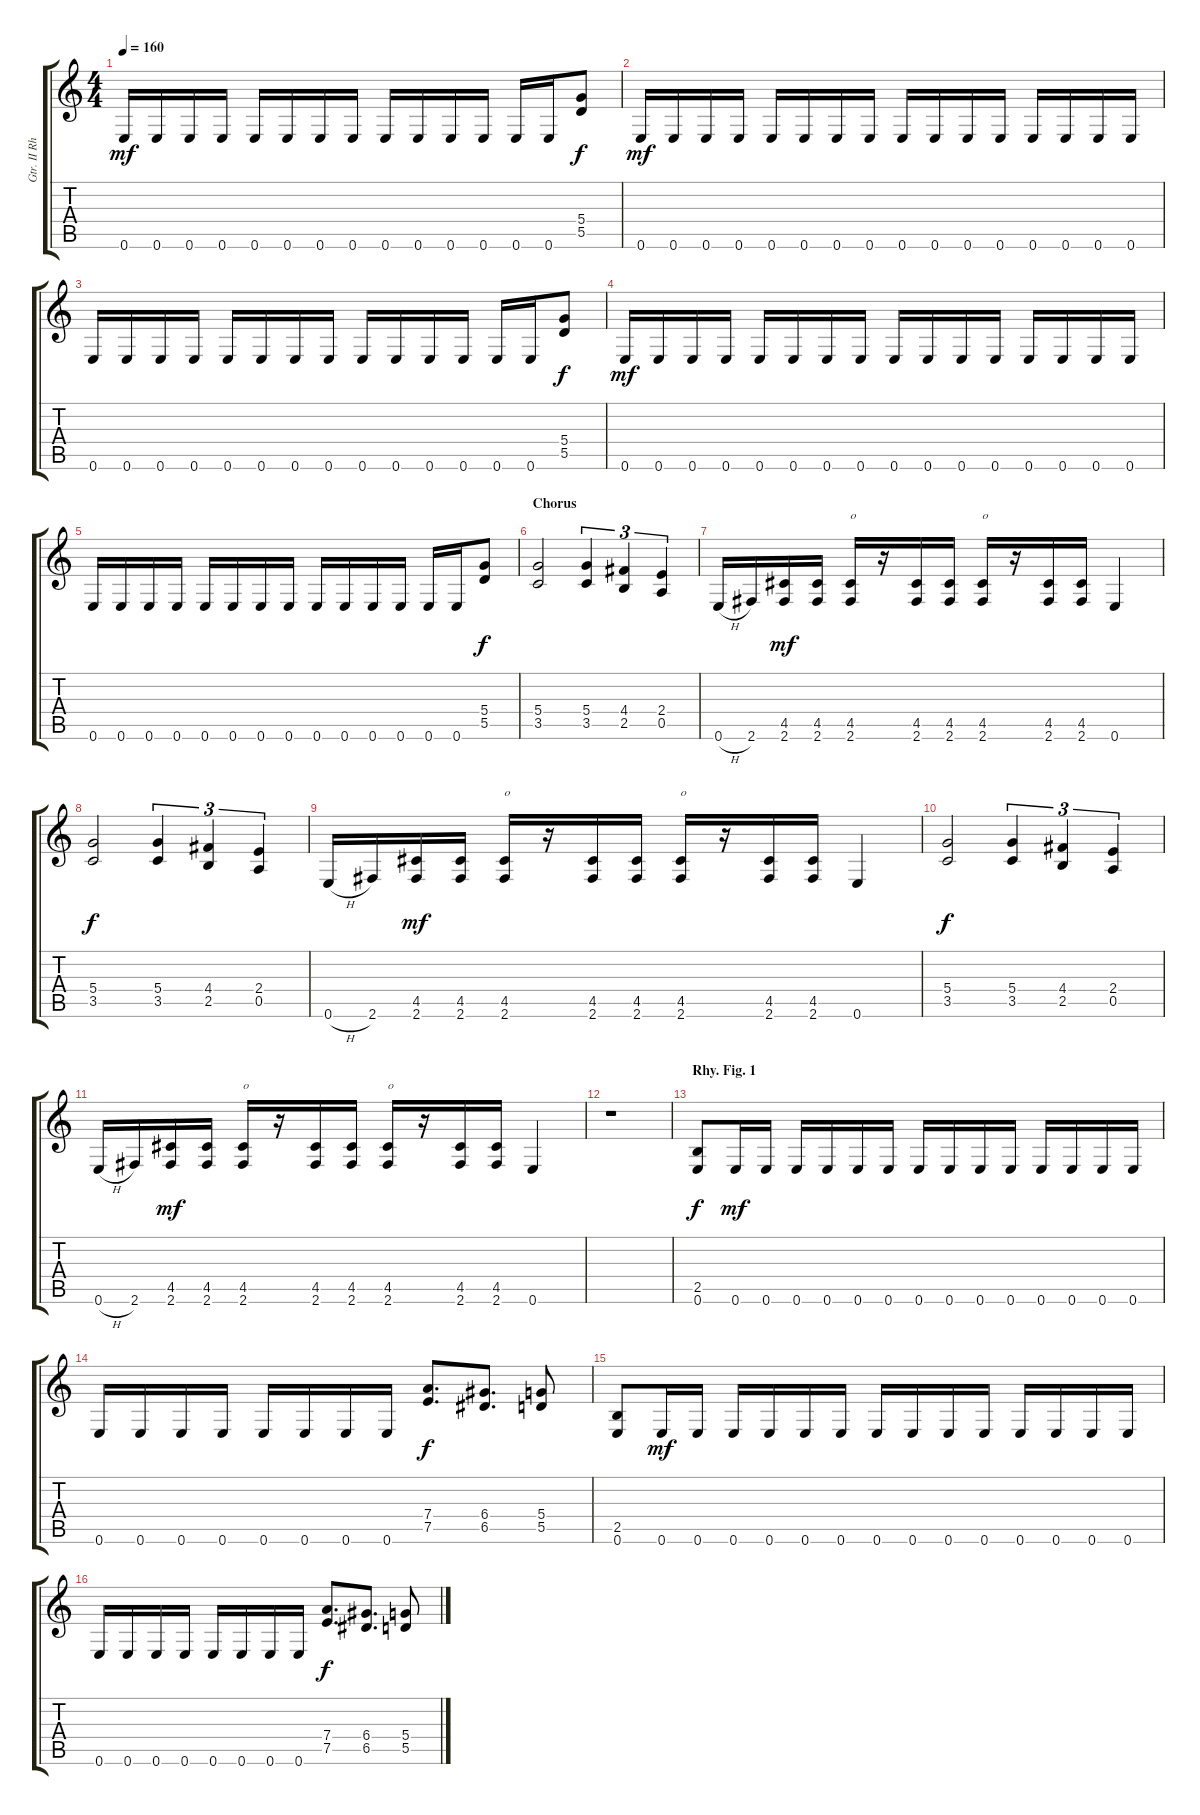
\track ("Gtr. II Rhytm" "Gtr. II Rh") {instrument overdrivenguitar}
\staff {score tabs}
\tuning (E4 B3 G3 D3 A2 E2) {hide}
\ts (4 4)
\tempo 160
\clef g2
\ks c
0.6.16{dy mf} 0.6.16 0.6.16 0.6.16 0.6.16 0.6.16 0.6.16 0.6.16 0.6.16 0.6.16 0.6.16 0.6.16 0.6.16 0.6.16 (5.4 5.5).8{dy f} |
0.6.16{dy mf} 0.6.16 0.6.16 0.6.16 0.6.16 0.6.16 0.6.16 0.6.16 0.6.16 0.6.16 0.6.16 0.6.16 0.6.16 0.6.16 0.6.16 0.6.16 |
0.6.16 0.6.16 0.6.16 0.6.16 0.6.16 0.6.16 0.6.16 0.6.16 0.6.16 0.6.16 0.6.16 0.6.16 0.6.16 0.6.16 (5.4 5.5).8{dy f} |
0.6.16{dy mf} 0.6.16 0.6.16 0.6.16 0.6.16 0.6.16 0.6.16 0.6.16 0.6.16 0.6.16 0.6.16 0.6.16 0.6.16 0.6.16 0.6.16 0.6.16 |
0.6.16 0.6.16 0.6.16 0.6.16 0.6.16 0.6.16 0.6.16 0.6.16 0.6.16 0.6.16 0.6.16 0.6.16 0.6.16 0.6.16 (5.4 5.5).8{dy f} |
\section ("" "Chorus")
(5.4 3.5).2 (5.4 3.5).4{tu (3 2)} (4.4 2.5).4{tu (3 2)} (2.4 0.5).4{tu (3 2)} |
0.6{h}.16 2.6.16 (4.5 2.6).16{dy mf} (4.5 2.6).16 (4.5 2.6).16{txt "o"} r.16 (4.5 2.6).16 (4.5 2.6).16 (4.5 2.6).16{txt "o"} r.16 (4.5 2.6).16 (4.5 2.6).16 0.6.4 |
(5.4 3.5).2{dy f} (5.4 3.5).4{tu (3 2)} (4.4 2.5).4{tu (3 2)} (2.4 0.5).4{tu (3 2)} |
0.6{h}.16 2.6.16 (4.5 2.6).16{dy mf} (4.5 2.6).16 (4.5 2.6).16{txt "o"} r.16 (4.5 2.6).16 (4.5 2.6).16 (4.5 2.6).16{txt "o"} r.16 (4.5 2.6).16 (4.5 2.6).16 0.6.4 |
(5.4 3.5).2{dy f} (5.4 3.5).4{tu (3 2)} (4.4 2.5).4{tu (3 2)} (2.4 0.5).4{tu (3 2)} |
0.6{h}.16 2.6.16 (4.5 2.6).16{dy mf} (4.5 2.6).16 (4.5 2.6).16{txt "o"} r.16 (4.5 2.6).16 (4.5 2.6).16 (4.5 2.6).16{txt "o"} r.16 (4.5 2.6).16 (4.5 2.6).16 0.6.4 |
r.1 |
\section ("" "Rhy. Fig. 1")
(2.5 0.6).8{dy f} 0.6.16{dy mf} 0.6.16 0.6.16 0.6.16 0.6.16 0.6.16 0.6.16 0.6.16 0.6.16 0.6.16 0.6.16 0.6.16 0.6.16 0.6.16 |
0.6.16 0.6.16 0.6.16 0.6.16 0.6.16 0.6.16 0.6.16 0.6.16 (7.4 7.5).8{d dy f} (6.4 6.5).8{d} (5.4 5.5).8 |
(2.5 0.6).8 0.6.16{dy mf} 0.6.16 0.6.16 0.6.16 0.6.16 0.6.16 0.6.16 0.6.16 0.6.16 0.6.16 0.6.16 0.6.16 0.6.16 0.6.16 |
0.6.16 0.6.16 0.6.16 0.6.16 0.6.16 0.6.16 0.6.16 0.6.16 (7.4 7.5).8{d dy f} (6.4 6.5).8{d} (5.4 5.5).8
